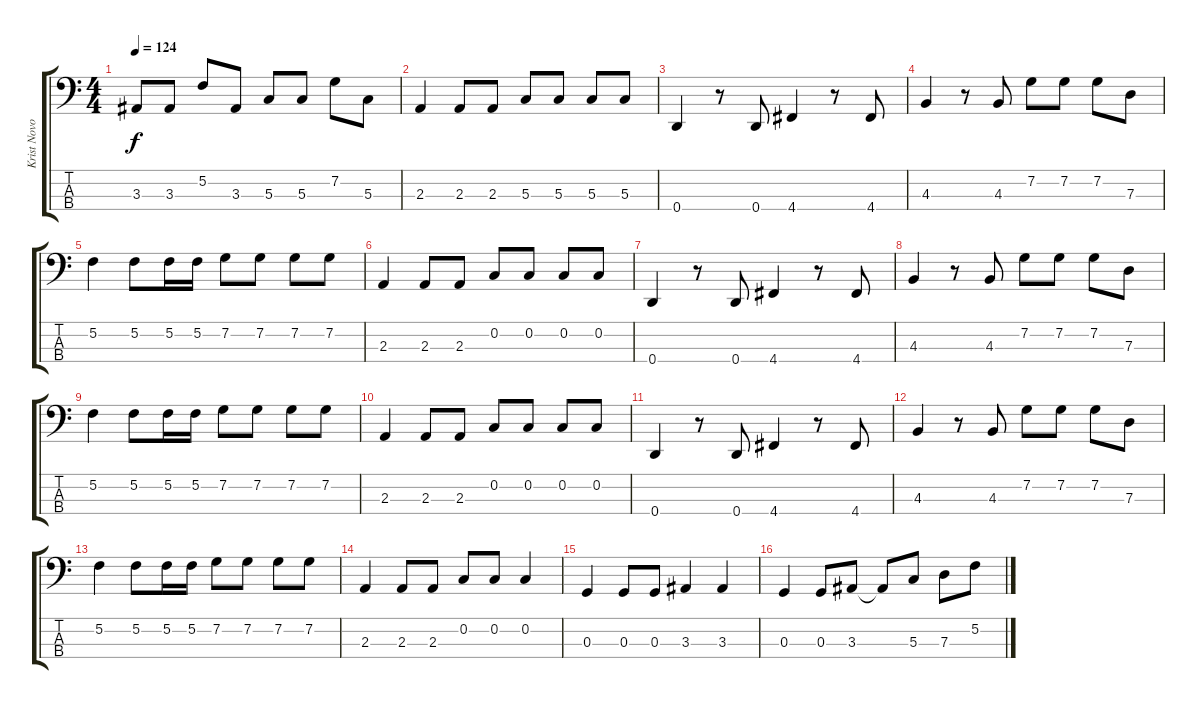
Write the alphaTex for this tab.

\track ("Krist Novoselic" "Krist Novo") {instrument electricbassfinger}
\staff {score tabs}
\tuning (F2 C2 G1 D1) {hide}
\ts (4 4)
\tempo 124
\clef f4
\ks c
3.3.8{dy f} 3.3.8 5.2.8 3.3.8 5.3.8 5.3.8 7.2.8 5.3.8 |
2.3.4 2.3.8 2.3.8 5.3.8 5.3.8 5.3.8 5.3.8 |
0.4.4 r.8 0.4.8 4.4.4 r.8 4.4.8 |
4.3.4 r.8 4.3.8 7.2.8 7.2.8 7.2.8 7.3.8 |
5.2.4 5.2.8 5.2.16 5.2.16 7.2.8 7.2.8 7.2.8 7.2.8 |
2.3.4 2.3.8 2.3.8 0.2.8 0.2.8 0.2.8 0.2.8 |
0.4.4 r.8 0.4.8 4.4.4 r.8 4.4.8 |
4.3.4 r.8 4.3.8 7.2.8 7.2.8 7.2.8 7.3.8 |
5.2.4 5.2.8 5.2.16 5.2.16 7.2.8 7.2.8 7.2.8 7.2.8 |
2.3.4 2.3.8 2.3.8 0.2.8 0.2.8 0.2.8 0.2.8 |
0.4.4 r.8 0.4.8 4.4.4 r.8 4.4.8 |
4.3.4 r.8 4.3.8 7.2.8 7.2.8 7.2.8 7.3.8 |
5.2.4 5.2.8 5.2.16 5.2.16 7.2.8 7.2.8 7.2.8 7.2.8 |
2.3.4 2.3.8 2.3.8 0.2.8 0.2.8 0.2.4 |
0.3.4 0.3.8 0.3.8 3.3.4 3.3.4 |
0.3.4 0.3.8 3.3.8 3.3{t}.8 5.3.8 7.3.8 5.2.8
